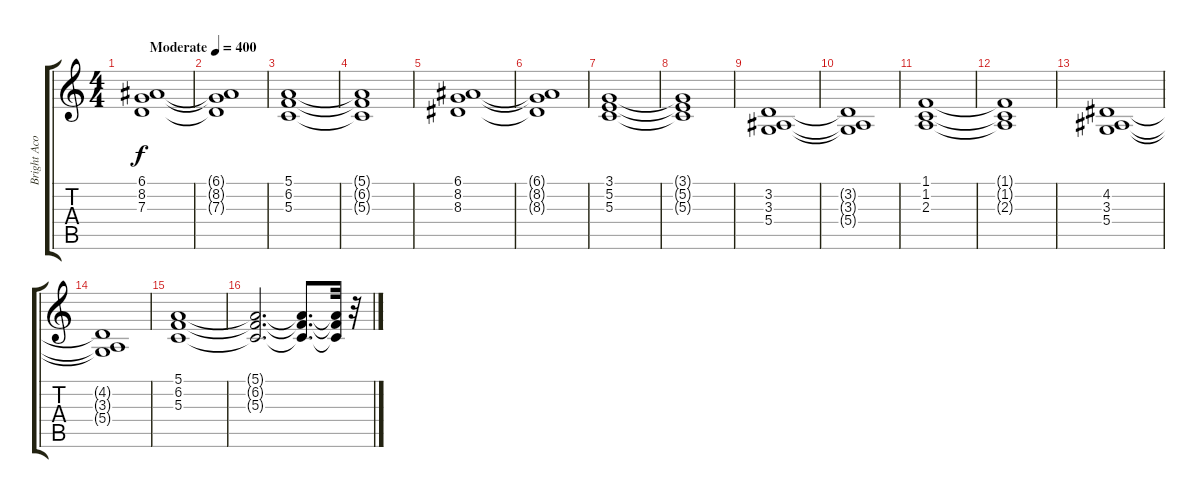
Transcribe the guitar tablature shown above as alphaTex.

\track ("Bright Acoustic Piano" "Bright Aco") {instrument brightacousticpiano}
\staff {score tabs}
\tuning (E4 B3 G3 D3 A2 E2) {hide}
\ts (4 4)
\tempo (400 "Moderate")
\tempo 130
\tempo (400 "Moderate")
\clef g2
\ks c
(6.1 8.2 7.3).1{dy f instrument brightacousticpiano} |
(6.1{t} 8.2{t} 7.3{t}).1 |
(5.1 6.2 5.3).1 |
(5.1{t} 6.2{t} 5.3{t}).1 |
(6.1 8.2 8.3).1 |
(6.1{t} 8.2{t} 8.3{t}).1 |
(3.1 5.2 5.3).1 |
(3.1{t} 5.2{t} 5.3{t}).1 |
(3.2 3.3 5.4).1 |
(3.2{t} 3.3{t} 5.4{t}).1 |
(1.1 1.2 2.3).1 |
(1.1{t} 1.2{t} 2.3{t}).1 |
(4.2 3.3 5.4).1 |
(4.2{t} 3.3{t} 5.4{t}).1 |
(5.1 6.2 5.3).1 |
(5.1{t} 6.2{t} 5.3{t}).2{d} (5.1{t} 6.2{t} 5.3{t}).8{d} (5.1{t} 6.2{t} 5.3{t}).32 r.32
